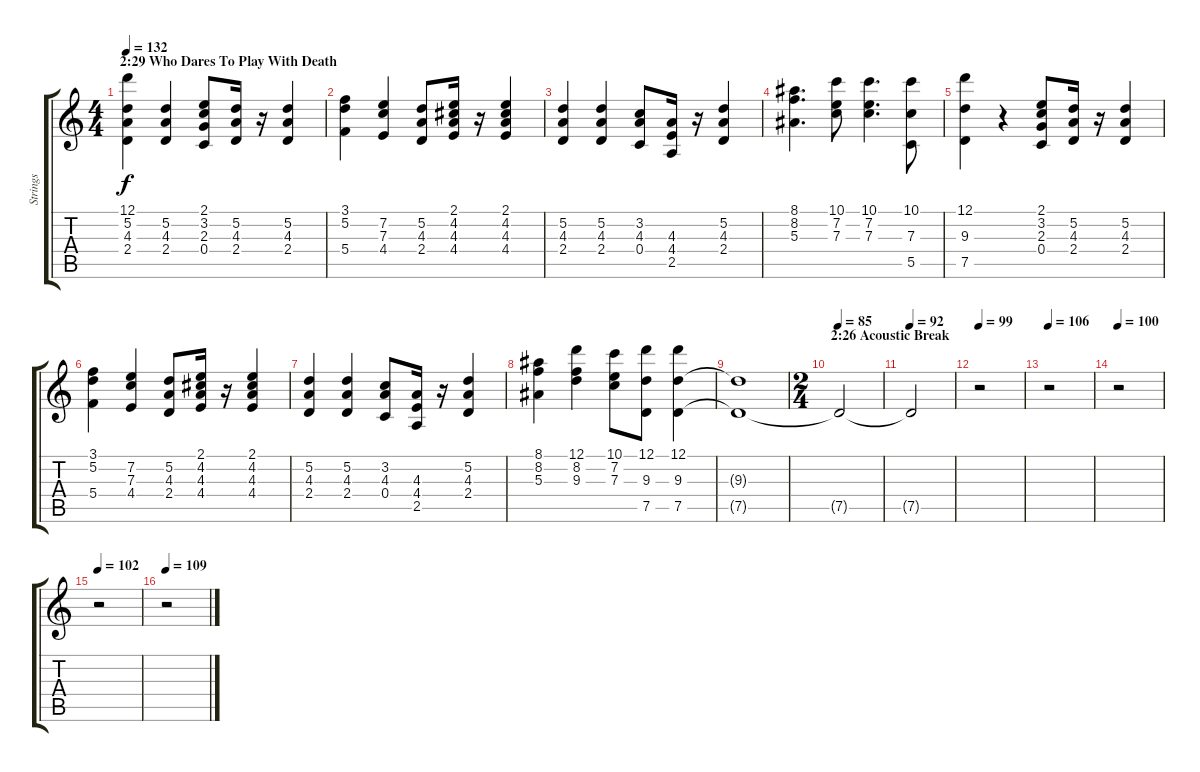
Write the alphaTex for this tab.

\track ("Strings" "Strings") {instrument stringensemble1}
\staff {score tabs}
\tuning (D5 A4 F4 C4 G3 D3) {hide}
\ts (4 4)
\section ("" "2:29 Who Dares To Play With Death")
\tempo 132
\clef g2
\ks c
(12.1 5.2 4.3 2.4).4{dy f} (5.2 4.3 2.4).4 (2.1 3.2 2.3 0.4).8 (5.2 4.3 2.4).16 r.16 (5.2 4.3 2.4).4 |
(3.1 5.2 5.4).4 (7.2 7.3 4.4).4 (5.2 4.3 2.4).8 (2.1 4.2 4.3 4.4).16 r.16 (2.1 4.2 4.3 4.4).4 |
(5.2 4.3 2.4).4 (5.2 4.3 2.4).4 (3.2 4.3 0.4).8 (4.3 4.4 2.5).16 r.16 (5.2 4.3 2.4).4 |
(8.1 8.2 5.3).4{d} (10.1 7.2 7.3).8 (10.1 7.2 7.3).4{d} (10.1 7.3 5.5).8 |
(12.1 9.3 7.5).4 r.4 (2.1 3.2 2.3 0.4).8 (5.2 4.3 2.4).16 r.16 (5.2 4.3 2.4).4 |
(3.1 5.2 5.4).4 (7.2 7.3 4.4).4 (5.2 4.3 2.4).8 (2.1 4.2 4.3 4.4).16 r.16 (2.1 4.2 4.3 4.4).4 |
(5.2 4.3 2.4).4 (5.2 4.3 2.4).4 (3.2 4.3 0.4).8 (4.3 4.4 2.5).16 r.16 (5.2 4.3 2.4).4 |
(8.1 8.2 5.3).4 (12.1 8.2 9.3).4 (10.1 7.2 7.3).8 (12.1 9.3 7.5).8 (12.1 9.3 7.5).4 |
(9.3{t} 7.5{t}).1 |
\ts (2 4)
\section ("" "2:26 Acoustic Break")
\tempo 85
7.5{t}.2 |
\tempo 92
7.5{t}.2 |
\tempo 99
r.2 |
\tempo 106
r.2 |
\tempo 100
r.2 |
\tempo 102
r.2 |
\tempo 109
r.2
